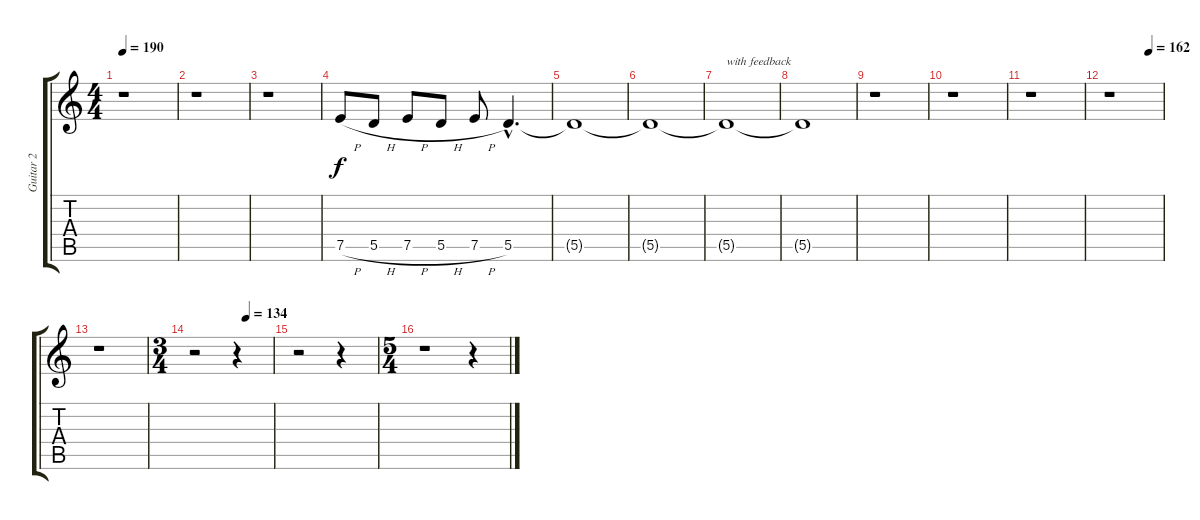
\track ("Guitar 2" "Guitar 2") {instrument overdrivenguitar}
\staff {score tabs}
\tuning (E4 B3 G3 D3 A2 B1) {hide}
\ts (4 4)
\tempo 190
\clef g2
\ks c
r.1{dy f} |
r.1 |
r.1 |
7.5{h}.8 5.5{h}.8 7.5{h}.8 5.5{h}.8 7.5{h}.8 5.5{hac}.4{d} |
5.5{t}.1 |
5.5{t}.1 |
5.5{t}.1{txt "with feedback"} |
5.5{t}.1 |
r.1 |
r.1 |
r.1 |
\tempo (162 0.75)
r.1 |
r.1 |
\ts (3 4)
\tempo (134 0.6666666666666666)
r.2 r.4 |
r.2 r.4 |
\ts (5 4)
r.1 r.4
